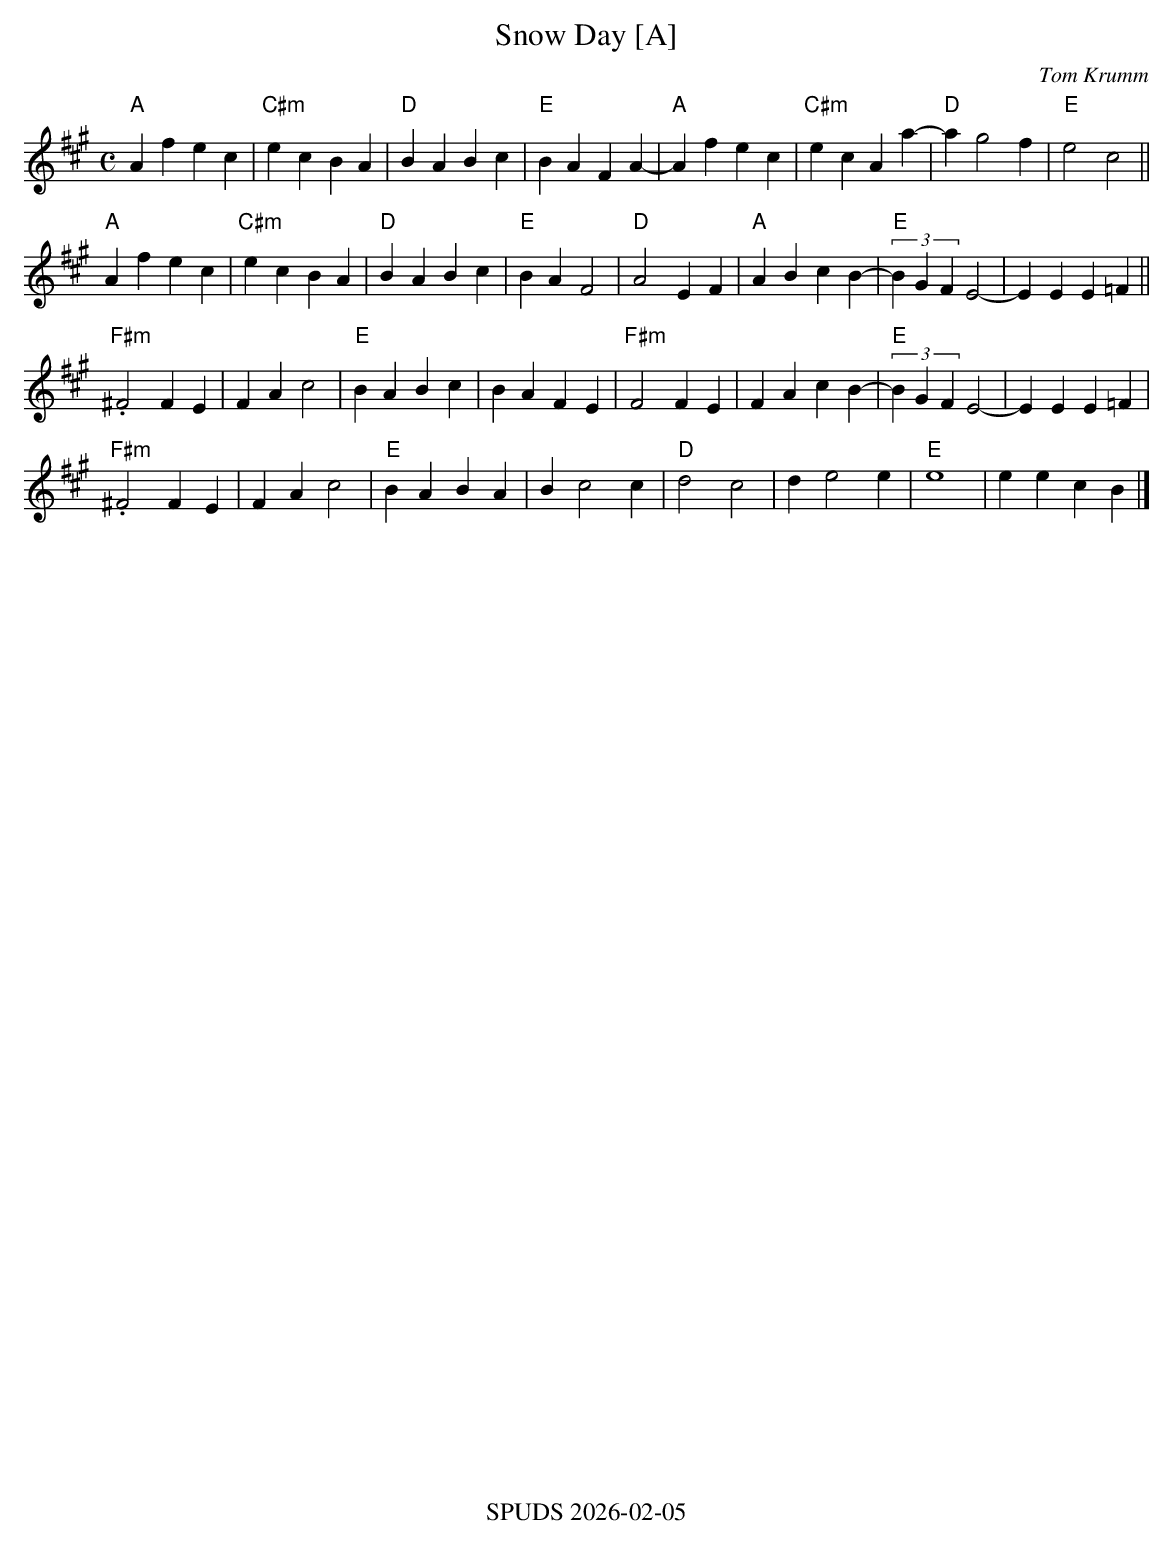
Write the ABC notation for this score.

X:1
T:Snow Day [A]
C:Tom Krumm
M:C
L:1/8
K:Amaj
"A"A2f2e2c2|"C#m"e2c2B2A2|"D"B2A2B2c2|"E"B2A2F2A2-|\
"A"A2f2e2c2|"C#m"e2c2A2a2-|"D"a2g4f2|"E" e4c4||
"A"A2f2e2c2|"C#m"e2c2B2A2|"D"B2A2B2c2|"E"B2A2F4|\
"D"A4E2F2|"A"A2B2c2B2-|"E"(3B2G2F2E4-|E2E2E2=F2||
"F#m".^F4F2E2|F2A2c4|"E"B2A2B2c2|B2A2F2E2|"F#m"F4F2E2|F2A2c2B2-|"E"(3B2G2F2E4-|E2E2E2=F2|
"F#m".^F4F2E2|F2A2c4|"E"B2A2B2A2|B2c4c2|"D"d4c4|d2e4e2|"E"e8|e2e2c2B2|]
